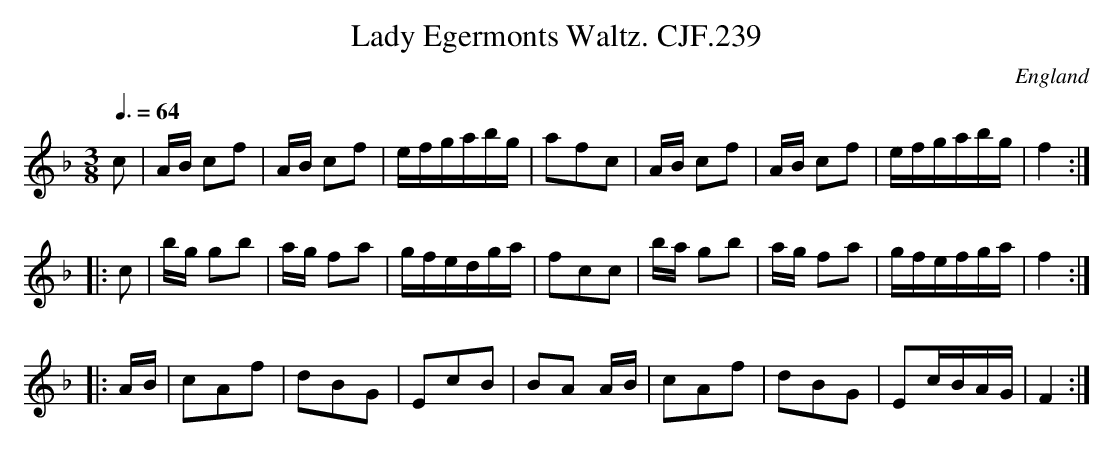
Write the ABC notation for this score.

X:1
T:Lady Egermonts Waltz. CJF.239
L:1/16
M:3/8
O:England
Q:3/8=64
K:F
c2|AB c2f2|AB c2f2|efgabg|a2f2c2|\
AB c2f2|AB c2f2|efgabg|f4:|!
|:c2|bg g2b2|ag f2a2|gfedga|f2c2c2|\
ba g2b2|ag f2a2|gfefga|f4:|!
|:AB|c2A2f2|d2B2G2|E2c2B2|B2A2 AB|\
c2A2f2|d2B2G2|E2cBAG|F4:|
